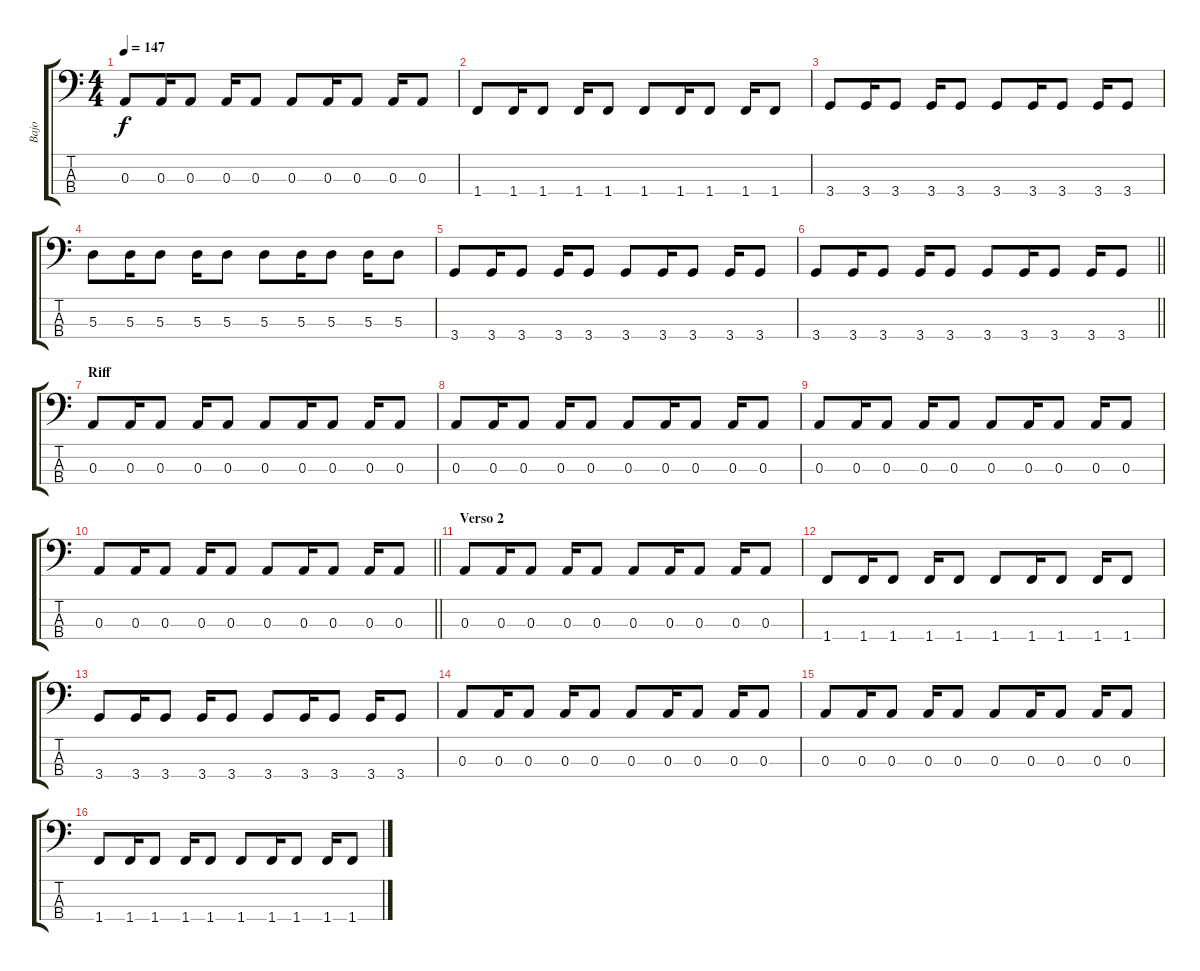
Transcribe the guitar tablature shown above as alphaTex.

\track ("Bajo" "Bajo") {instrument electricbassfinger}
\staff {score tabs}
\tuning (G2 D2 A1 E1) {hide}
\ts (4 4)
\tempo 147
\clef f4
\ks c
0.3.8{dy f} 0.3.16 0.3.8 0.3.16 0.3.8 0.3.8 0.3.16 0.3.8 0.3.16 0.3.8 |
1.4.8 1.4.16 1.4.8 1.4.16 1.4.8 1.4.8 1.4.16 1.4.8 1.4.16 1.4.8 |
3.4.8 3.4.16 3.4.8 3.4.16 3.4.8 3.4.8 3.4.16 3.4.8 3.4.16 3.4.8 |
5.3.8 5.3.16 5.3.8 5.3.16 5.3.8 5.3.8 5.3.16 5.3.8 5.3.16 5.3.8 |
3.4.8 3.4.16 3.4.8 3.4.16 3.4.8 3.4.8 3.4.16 3.4.8 3.4.16 3.4.8 |
\barLineRight lightlight
3.4.8 3.4.16 3.4.8 3.4.16 3.4.8 3.4.8 3.4.16 3.4.8 3.4.16 3.4.8 |
\section ("" "Riff")
0.3.8 0.3.16 0.3.8 0.3.16 0.3.8 0.3.8 0.3.16 0.3.8 0.3.16 0.3.8 |
0.3.8 0.3.16 0.3.8 0.3.16 0.3.8 0.3.8 0.3.16 0.3.8 0.3.16 0.3.8 |
0.3.8 0.3.16 0.3.8 0.3.16 0.3.8 0.3.8 0.3.16 0.3.8 0.3.16 0.3.8 |
\barLineRight lightlight
0.3.8 0.3.16 0.3.8 0.3.16 0.3.8 0.3.8 0.3.16 0.3.8 0.3.16 0.3.8 |
\section ("" "Verso 2")
0.3.8 0.3.16 0.3.8 0.3.16 0.3.8 0.3.8 0.3.16 0.3.8 0.3.16 0.3.8 |
1.4.8 1.4.16 1.4.8 1.4.16 1.4.8 1.4.8 1.4.16 1.4.8 1.4.16 1.4.8 |
3.4.8 3.4.16 3.4.8 3.4.16 3.4.8 3.4.8 3.4.16 3.4.8 3.4.16 3.4.8 |
0.3.8 0.3.16 0.3.8 0.3.16 0.3.8 0.3.8 0.3.16 0.3.8 0.3.16 0.3.8 |
0.3.8 0.3.16 0.3.8 0.3.16 0.3.8 0.3.8 0.3.16 0.3.8 0.3.16 0.3.8 |
1.4.8 1.4.16 1.4.8 1.4.16 1.4.8 1.4.8 1.4.16 1.4.8 1.4.16 1.4.8
